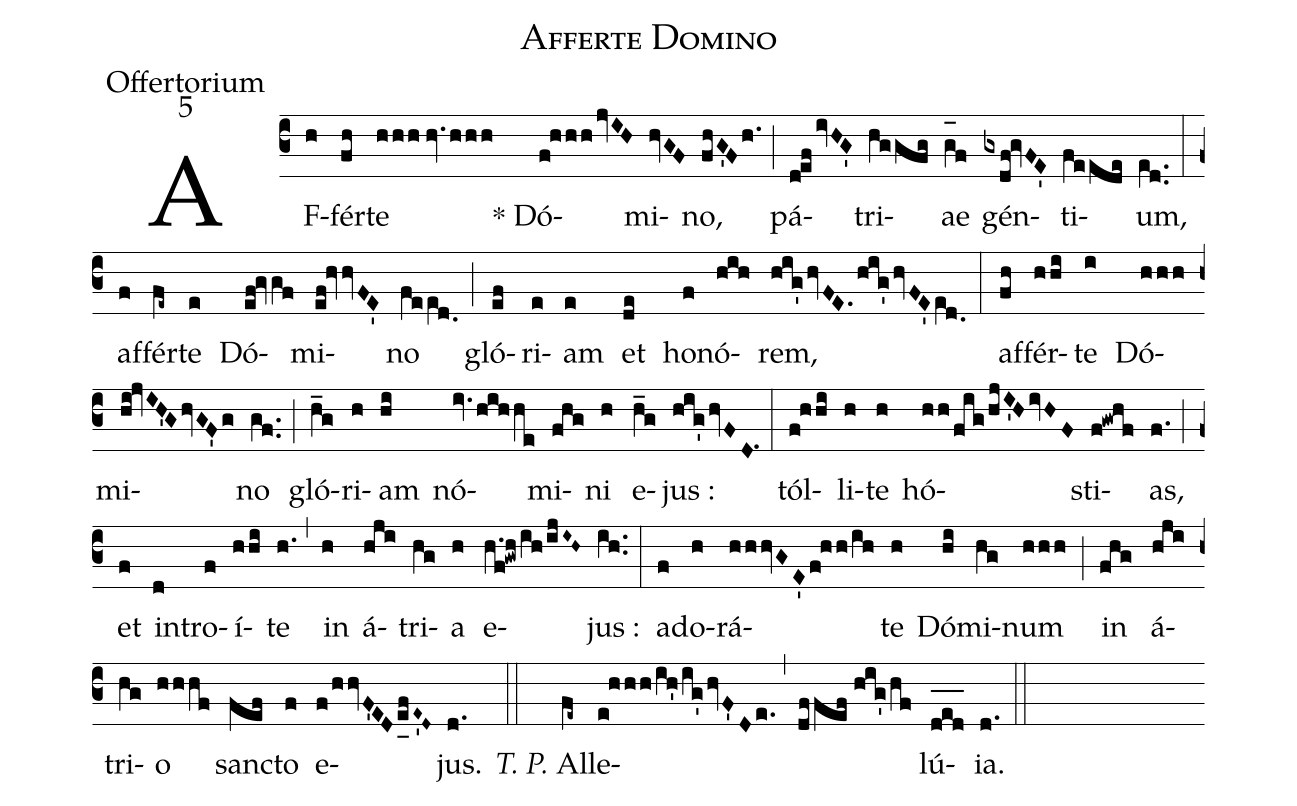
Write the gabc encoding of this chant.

name:Afferte Domino;
office-part:Offertorium;
mode:5;
%%
(c3) AF(h)fér(fh)te(hhh//hv.hhh) () * Dó(f!hhhjvIH)mi(hvGF)no,(fhG'Fh.) (;) pá(defivHG')tri(hggfg)ae(g_[oh:h]f) gén(gxdf!gvFE')ti(feede)um,(e[ll:1]d..) (:) af(f)fér(fe~)te(e) Dó(ef!gvgf)mi(ef!hvvFE')no(fee[ll:1]d.0) (;) gló(ef)ri(e)am(e) et(de) ho(f)nó(hih)rem,(hig'hvFE.hig'hvFE'e[ll:1]d.0) (:) af(fh)fér(hhi)te(i) Dó(hhh)mi(hi!jvIH'GhvGF'g)no(gf..) (;) gló(h_g)ri(h)am(hi) nó(iv.hihhe)mi(fhg)ni(h) e(h_g)jus :(hig'hvFD.1) (:) tól(f!hhi)li(h)te(h) hó(hh/fig/!hjI'H/!ivHF)sti(f!gwhf)as,(f.) (;) et(f) in(d)tro(f)í(hhi)te(h.) (,) in(h) á(hji)tri(hg)a(h) e(h.f!gwh/ih/ijI~H~)jus :(ih..) (:) <nlba>ad(f)o(h)rá(hhhvGE'f!hh/ih)te</nlba>(h) Dó(hi)mi(hg)num(hhh) (;) in(fhg) á(hji)tri(hg)o(hhhf) san(fef)cto(f) e(f/hhvF'ED/!e_[uh:l]fE~'D~)jus.(d.) (::) <i>T. P.</i> Al(fe~)le(e!hhh/ih'/ig'hvF'De.)(,)(dffef//hig'/hf)lú(d_[oh:h]e_[oh:h]d_[oh:h]){ia}.(d.) (::)
